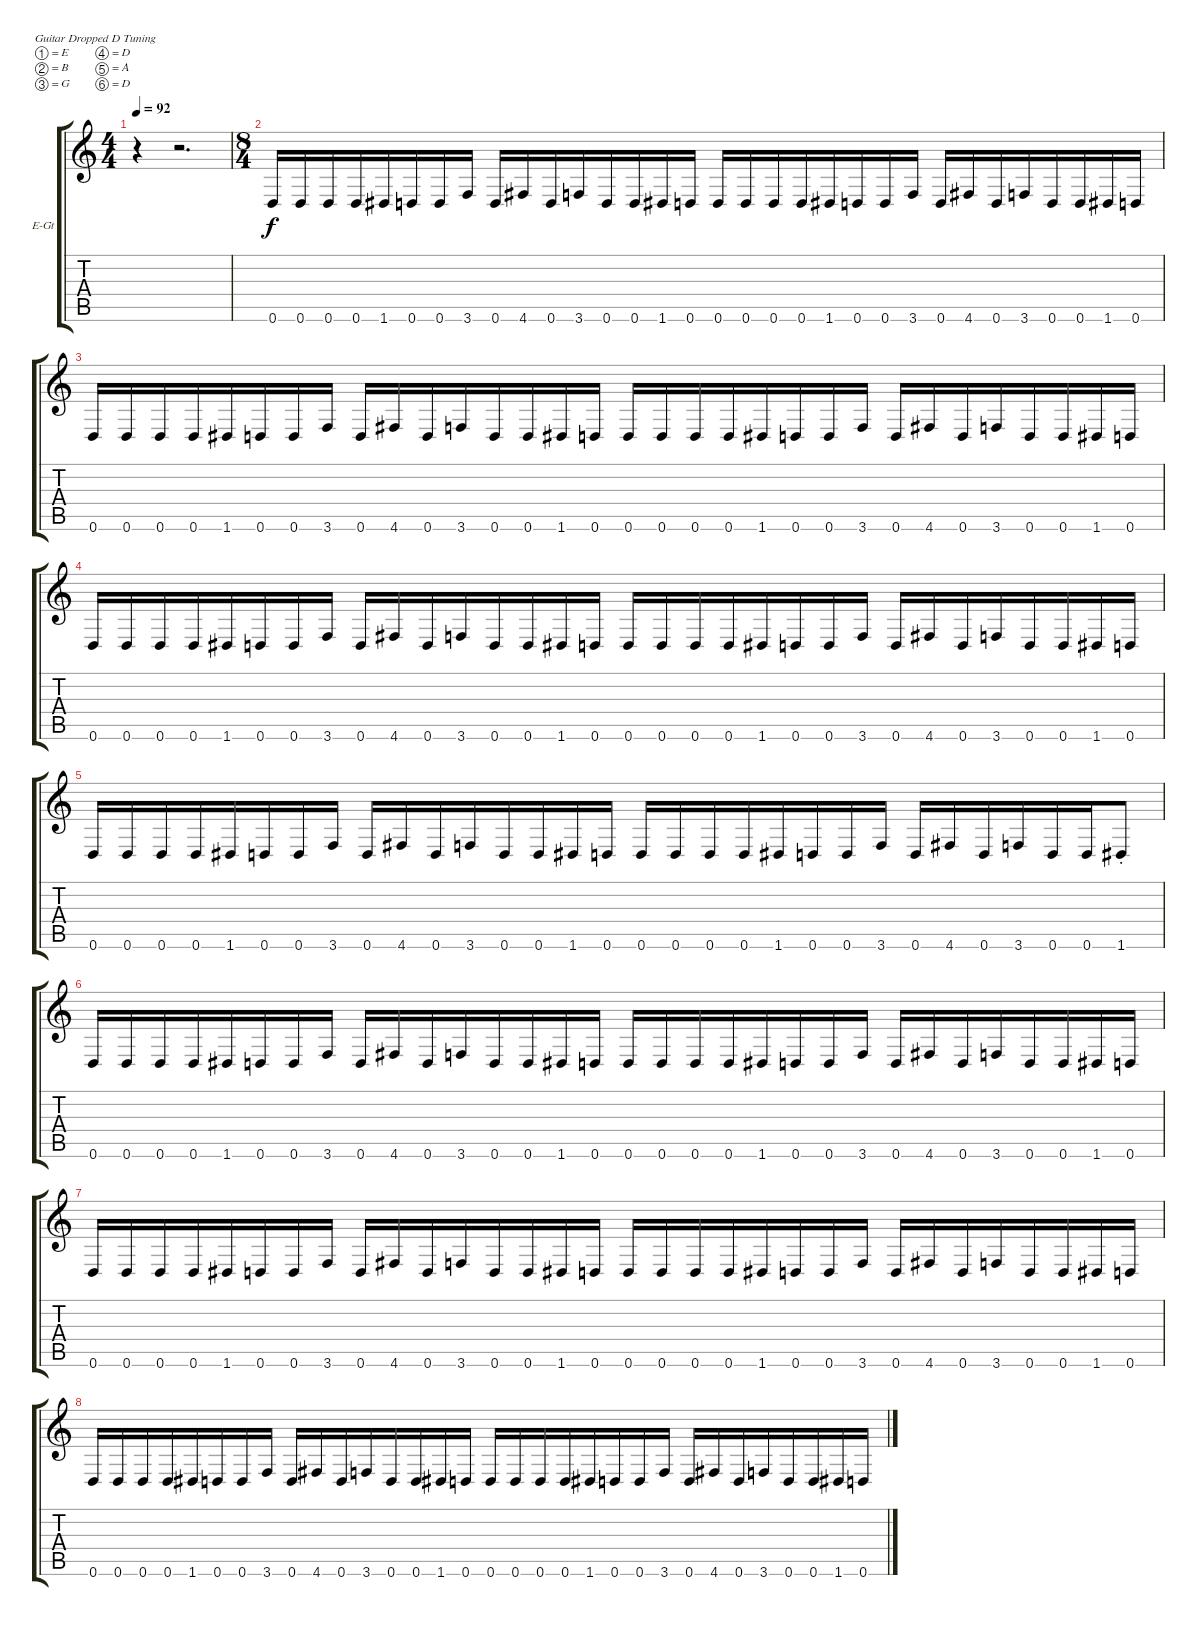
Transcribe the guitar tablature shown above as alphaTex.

\bracketExtendMode groupsimilarinstruments
\firstSystemTrackNameOrientation horizontal
\otherSystemsTrackNameOrientation horizontal
\track ("Will Adler" "E-Gt") {instrument overdrivenguitar}
\staff {score tabs}
\tuning (E4 B3 G3 D3 A2 D2)
\ts (4 4)
\beaming (8 2 2 2 2)
\tempo 92
\clef g2
\ks c
r.4{dy f instrument overdrivenguitar} r.2{d} |
\ts (8 4)
\beaming (8 4 4 4 4)
0.6.16 0.6.16 0.6.16 0.6.16 1.6.16 0.6.16 0.6.16 3.6.16 0.6.16 4.6.16 0.6.16 3.6.16 0.6.16 0.6.16 1.6.16 0.6.16 0.6.16 0.6.16 0.6.16 0.6.16 1.6.16 0.6.16 0.6.16 3.6.16 0.6.16 4.6.16 0.6.16 3.6.16 0.6.16 0.6.16 1.6.16 0.6.16 |
0.6.16 0.6.16 0.6.16 0.6.16 1.6.16 0.6.16 0.6.16 3.6.16 0.6.16 4.6.16 0.6.16 3.6.16 0.6.16 0.6.16 1.6.16 0.6.16 0.6.16 0.6.16 0.6.16 0.6.16 1.6.16 0.6.16 0.6.16 3.6.16 0.6.16 4.6.16 0.6.16 3.6.16 0.6.16 0.6.16 1.6.16 0.6.16 |
0.6.16 0.6.16 0.6.16 0.6.16 1.6.16 0.6.16 0.6.16 3.6.16 0.6.16 4.6.16 0.6.16 3.6.16 0.6.16 0.6.16 1.6.16 0.6.16 0.6.16 0.6.16 0.6.16 0.6.16 1.6.16 0.6.16 0.6.16 3.6.16 0.6.16 4.6.16 0.6.16 3.6.16 0.6.16 0.6.16 1.6.16 0.6.16 |
0.6.16 0.6.16 0.6.16 0.6.16 1.6.16 0.6.16 0.6.16 3.6.16 0.6.16 4.6.16 0.6.16 3.6.16 0.6.16 0.6.16 1.6.16 0.6.16 0.6.16 0.6.16 0.6.16 0.6.16 1.6.16 0.6.16 0.6.16 3.6.16 0.6.16 4.6.16 0.6.16 3.6.16 0.6.16 0.6.16 1.6{st}.8 |
0.6.16 0.6.16 0.6.16 0.6.16 1.6.16 0.6.16 0.6.16 3.6.16 0.6.16 4.6.16 0.6.16 3.6.16 0.6.16 0.6.16 1.6.16 0.6.16 0.6.16 0.6.16 0.6.16 0.6.16 1.6.16 0.6.16 0.6.16 3.6.16 0.6.16 4.6.16 0.6.16 3.6.16 0.6.16 0.6.16 1.6.16 0.6.16 |
0.6.16 0.6.16 0.6.16 0.6.16 1.6.16 0.6.16 0.6.16 3.6.16 0.6.16 4.6.16 0.6.16 3.6.16 0.6.16 0.6.16 1.6.16 0.6.16 0.6.16 0.6.16 0.6.16 0.6.16 1.6.16 0.6.16 0.6.16 3.6.16 0.6.16 4.6.16 0.6.16 3.6.16 0.6.16 0.6.16 1.6.16 0.6.16 |
0.6.16 0.6.16 0.6.16 0.6.16 1.6.16 0.6.16 0.6.16 3.6.16 0.6.16 4.6.16 0.6.16 3.6.16 0.6.16 0.6.16 1.6.16 0.6.16 0.6.16 0.6.16 0.6.16 0.6.16 1.6.16 0.6.16 0.6.16 3.6.16 0.6.16 4.6.16 0.6.16 3.6.16 0.6.16 0.6.16 1.6.16 0.6.16
